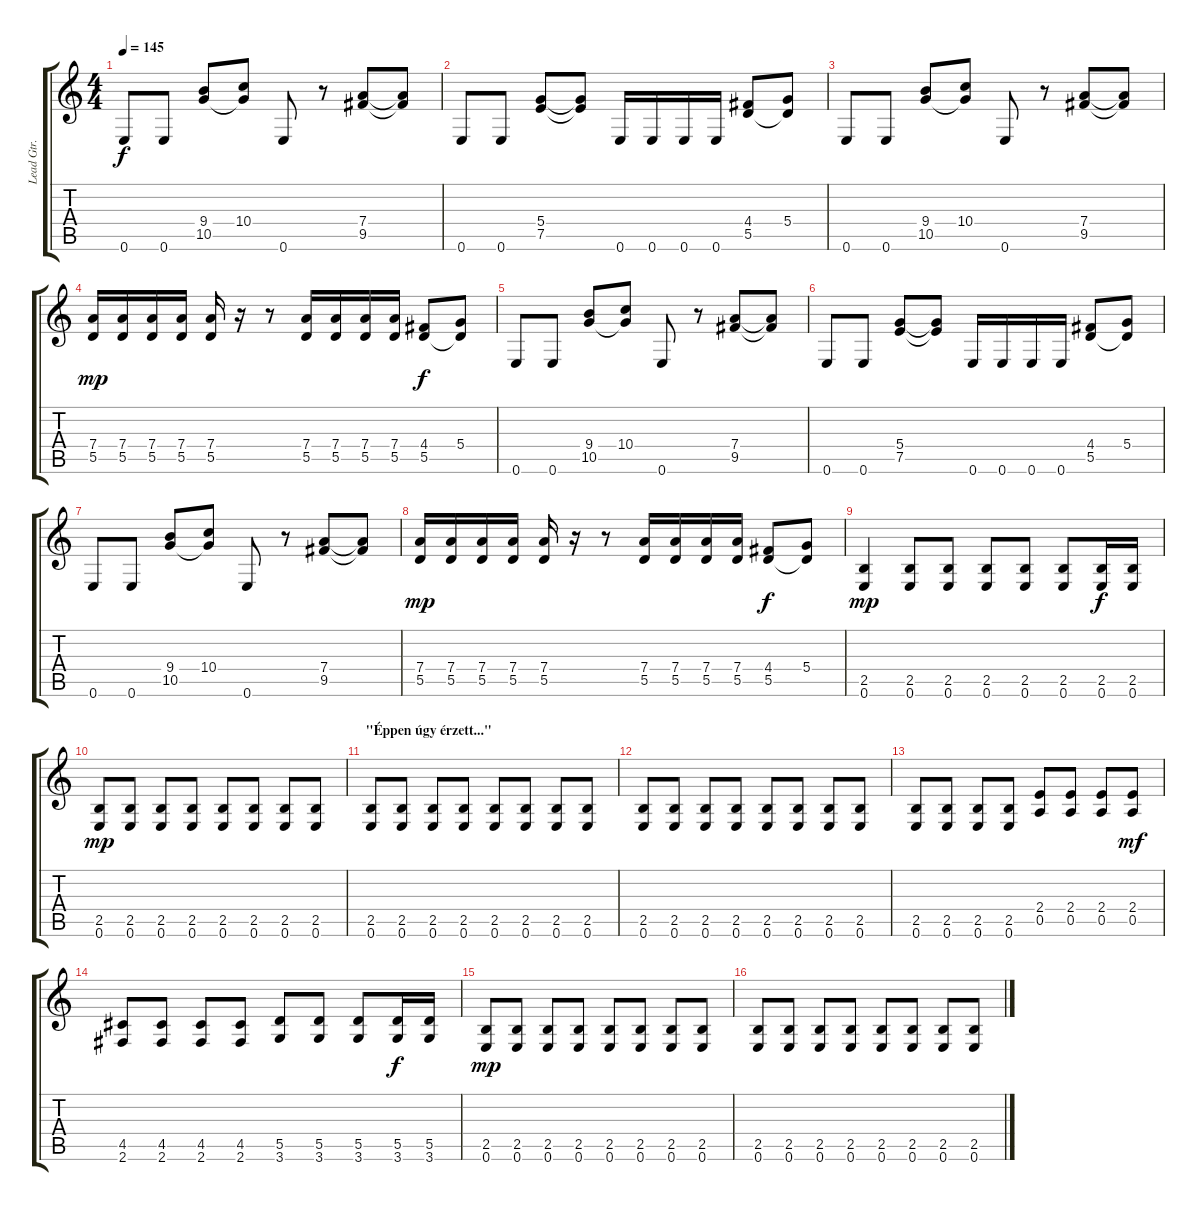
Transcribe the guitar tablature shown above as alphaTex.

\track ("Lead Gtr." "Lead Gtr.") {instrument distortionguitar}
\staff {score tabs}
\tuning (E4 B3 G3 D3 A2 E2) {hide}
\ts (4 4)
\tempo 145
\clef g2
\ks c
0.6.8{dy f} 0.6.8 (9.4 10.5).8 (10.4 10.5{t}).8 0.6.8 r.8 (7.4 9.5).8 (7.4{t} 9.5{t}).8 |
0.6.8 0.6.8 (5.4 7.5).8 (5.4{t} 7.5{t}).8 0.6.16 0.6.16 0.6.16 0.6.16 (4.4 5.5).8 (5.4 5.5{t}).8 |
0.6.8 0.6.8 (9.4 10.5).8 (10.4 10.5{t}).8 0.6.8 r.8 (7.4 9.5).8 (7.4{t} 9.5{t}).8 |
(7.4 5.5).16{dy mp} (7.4 5.5).16 (7.4 5.5).16 (7.4 5.5).16 (7.4 5.5).16 r.16 r.8 (7.4 5.5).16 (7.4 5.5).16 (7.4 5.5).16 (7.4 5.5).16 (4.4 5.5).8{dy f} (5.4 5.5{t}).8 |
0.6.8 0.6.8 (9.4 10.5).8 (10.4 10.5{t}).8 0.6.8 r.8 (7.4 9.5).8 (7.4{t} 9.5{t}).8 |
0.6.8 0.6.8 (5.4 7.5).8 (5.4{t} 7.5{t}).8 0.6.16 0.6.16 0.6.16 0.6.16 (4.4 5.5).8 (5.4 5.5{t}).8 |
0.6.8 0.6.8 (9.4 10.5).8 (10.4 10.5{t}).8 0.6.8 r.8 (7.4 9.5).8 (7.4{t} 9.5{t}).8 |
(7.4 5.5).16{dy mp} (7.4 5.5).16 (7.4 5.5).16 (7.4 5.5).16 (7.4 5.5).16 r.16 r.8 (7.4 5.5).16 (7.4 5.5).16 (7.4 5.5).16 (7.4 5.5).16 (4.4 5.5).8{dy f} (5.4 5.5{t}).8 |
(2.5 0.6).4{dy mp} (2.5 0.6).8 (2.5 0.6).8 (2.5 0.6).8 (2.5 0.6).8 (2.5 0.6).8 (2.5 0.6).16{dy f} (2.5 0.6).16 |
(2.5 0.6).8{dy mp} (2.5 0.6).8 (2.5 0.6).8 (2.5 0.6).8 (2.5 0.6).8 (2.5 0.6).8 (2.5 0.6).8 (2.5 0.6).8 |
\section ("" "\"Éppen úgy érzett...\"")
(2.5 0.6).8 (2.5 0.6).8 (2.5 0.6).8 (2.5 0.6).8 (2.5 0.6).8 (2.5 0.6).8 (2.5 0.6).8 (2.5 0.6).8 |
(2.5 0.6).8 (2.5 0.6).8 (2.5 0.6).8 (2.5 0.6).8 (2.5 0.6).8 (2.5 0.6).8 (2.5 0.6).8 (2.5 0.6).8 |
(2.5 0.6).8 (2.5 0.6).8 (2.5 0.6).8 (2.5 0.6).8 (2.4 0.5).8 (2.4 0.5).8 (2.4 0.5).8 (2.4 0.5).8{dy mf} |
(4.5 2.6).8 (4.5 2.6).8 (4.5 2.6).8 (4.5 2.6).8 (5.5 3.6).8 (5.5 3.6).8 (5.5 3.6).8 (5.5 3.6).16{dy f} (5.5 3.6).16 |
(2.5 0.6).8{dy mp} (2.5 0.6).8 (2.5 0.6).8 (2.5 0.6).8 (2.5 0.6).8 (2.5 0.6).8 (2.5 0.6).8 (2.5 0.6).8 |
(2.5 0.6).8 (2.5 0.6).8 (2.5 0.6).8 (2.5 0.6).8 (2.5 0.6).8 (2.5 0.6).8 (2.5 0.6).8 (2.5 0.6).8
